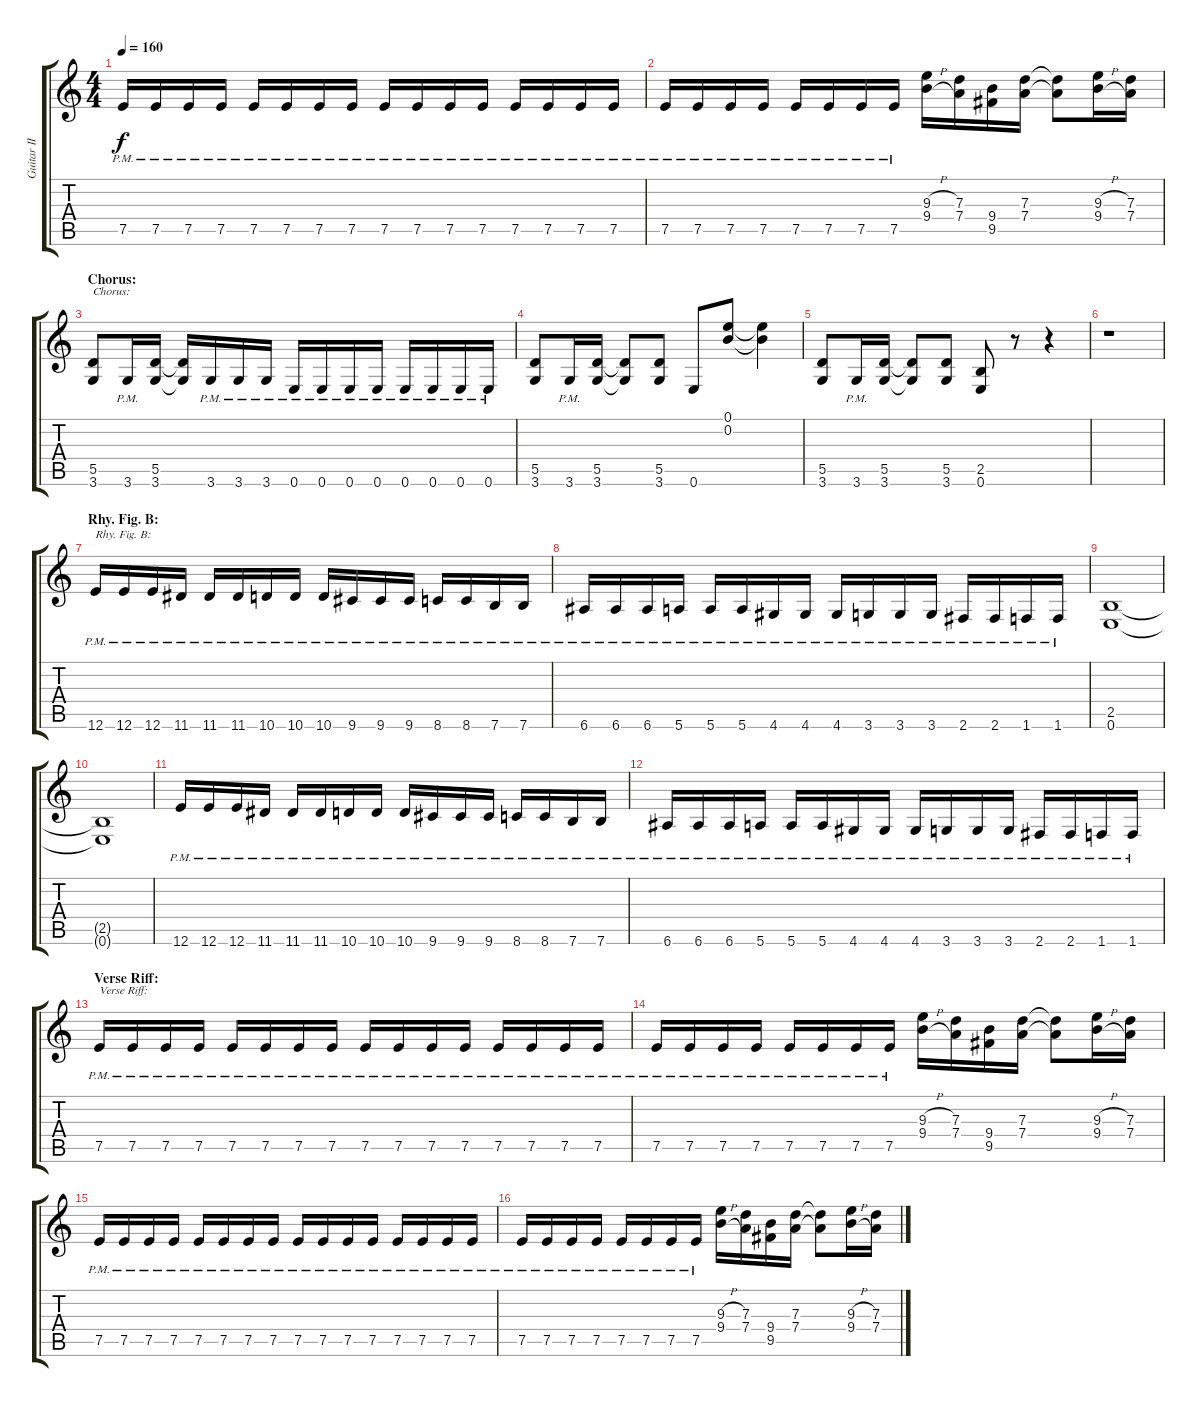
\track ("Guitar II" "Guitar II") {instrument distortionguitar}
\staff {score tabs}
\tuning (E4 B3 G3 D3 A2 E2) {hide}
\ts (4 4)
\tempo 160
\clef g2
\ks c
7.5{pm}.16{dy f} 7.5{pm}.16 7.5{pm}.16 7.5{pm}.16 7.5{pm}.16 7.5{pm}.16 7.5{pm}.16 7.5{pm}.16 7.5{pm}.16 7.5{pm}.16 7.5{pm}.16 7.5{pm}.16 7.5{pm}.16 7.5{pm}.16 7.5{pm}.16 7.5{pm}.16 |
7.5{pm}.16 7.5{pm}.16 7.5{pm}.16 7.5{pm}.16 7.5{pm}.16 7.5{pm}.16 7.5{pm}.16 7.5{pm}.16 (9.3{h} 9.4{h}).16 (7.3 7.4).16 (9.4 9.5).16 (7.3 7.4).16 (7.3{t} 7.4{t}).8 (9.3{h} 9.4{h}).16 (7.3 7.4).16 |
\section ("" "Chorus:")
(5.5 3.6).8{txt "Chorus:"} 3.6{pm}.16 (5.5 3.6).16 (5.5{t} 3.6{t}).16 3.6{pm}.16 3.6{pm}.16 3.6{pm}.16 0.6{pm}.16 0.6{pm}.16 0.6{pm}.16 0.6{pm}.16 0.6{pm}.16 0.6{pm}.16 0.6{pm}.16 0.6{pm}.16 |
(5.5 3.6).8 3.6{pm}.16 (5.5 3.6).16 (5.5{t} 3.6{t}).8 (5.5 3.6).8 0.6.8 (0.1 0.2).8 (0.1{t} 0.2{t}).4 |
(5.5 3.6).8 3.6{pm}.16 (5.5 3.6).16 (5.5{t} 3.6{t}).8 (5.5 3.6).8 (2.5 0.6).8 r.8 r.4 |
r.1 |
\section ("" "Rhy. Fig. B:")
12.6{pm}.16{txt "Rhy. Fig. B:"} 12.6{pm}.16 12.6{pm}.16 11.6{pm}.16 11.6{pm}.16 11.6{pm}.16 10.6{pm}.16 10.6{pm}.16 10.6{pm}.16 9.6{pm}.16 9.6{pm}.16 9.6{pm}.16 8.6{pm}.16 8.6{pm}.16 7.6{pm}.16 7.6{pm}.16 |
6.6{pm}.16 6.6{pm}.16 6.6{pm}.16 5.6{pm}.16 5.6{pm}.16 5.6{pm}.16 4.6{pm}.16 4.6{pm}.16 4.6{pm}.16 3.6{pm}.16 3.6{pm}.16 3.6{pm}.16 2.6{pm}.16 2.6{pm}.16 1.6{pm}.16 1.6{pm}.16 |
(2.5 0.6).1 |
(2.5{t} 0.6{t}).1 |
12.6{pm}.16 12.6{pm}.16 12.6{pm}.16 11.6{pm}.16 11.6{pm}.16 11.6{pm}.16 10.6{pm}.16 10.6{pm}.16 10.6{pm}.16 9.6{pm}.16 9.6{pm}.16 9.6{pm}.16 8.6{pm}.16 8.6{pm}.16 7.6{pm}.16 7.6{pm}.16 |
6.6{pm}.16 6.6{pm}.16 6.6{pm}.16 5.6{pm}.16 5.6{pm}.16 5.6{pm}.16 4.6{pm}.16 4.6{pm}.16 4.6{pm}.16 3.6{pm}.16 3.6{pm}.16 3.6{pm}.16 2.6{pm}.16 2.6{pm}.16 1.6{pm}.16 1.6{pm}.16 |
\section ("" "Verse Riff:")
7.5{pm}.16{txt "Verse Riff:"} 7.5{pm}.16 7.5{pm}.16 7.5{pm}.16 7.5{pm}.16 7.5{pm}.16 7.5{pm}.16 7.5{pm}.16 7.5{pm}.16 7.5{pm}.16 7.5{pm}.16 7.5{pm}.16 7.5{pm}.16 7.5{pm}.16 7.5{pm}.16 7.5{pm}.16 |
7.5{pm}.16 7.5{pm}.16 7.5{pm}.16 7.5{pm}.16 7.5{pm}.16 7.5{pm}.16 7.5{pm}.16 7.5{pm}.16 (9.3{h} 9.4{h}).16 (7.3 7.4).16 (9.4 9.5).16 (7.3 7.4).16 (7.3{t} 7.4{t}).8 (9.3{h} 9.4{h}).16 (7.3 7.4).16 |
7.5{pm}.16 7.5{pm}.16 7.5{pm}.16 7.5{pm}.16 7.5{pm}.16 7.5{pm}.16 7.5{pm}.16 7.5{pm}.16 7.5{pm}.16 7.5{pm}.16 7.5{pm}.16 7.5{pm}.16 7.5{pm}.16 7.5{pm}.16 7.5{pm}.16 7.5{pm}.16 |
7.5{pm}.16 7.5{pm}.16 7.5{pm}.16 7.5{pm}.16 7.5{pm}.16 7.5{pm}.16 7.5{pm}.16 7.5{pm}.16 (9.3{h} 9.4{h}).16 (7.3 7.4).16 (9.4 9.5).16 (7.3 7.4).16 (7.3{t} 7.4{t}).8 (9.3{h} 9.4{h}).16 (7.3 7.4).16
